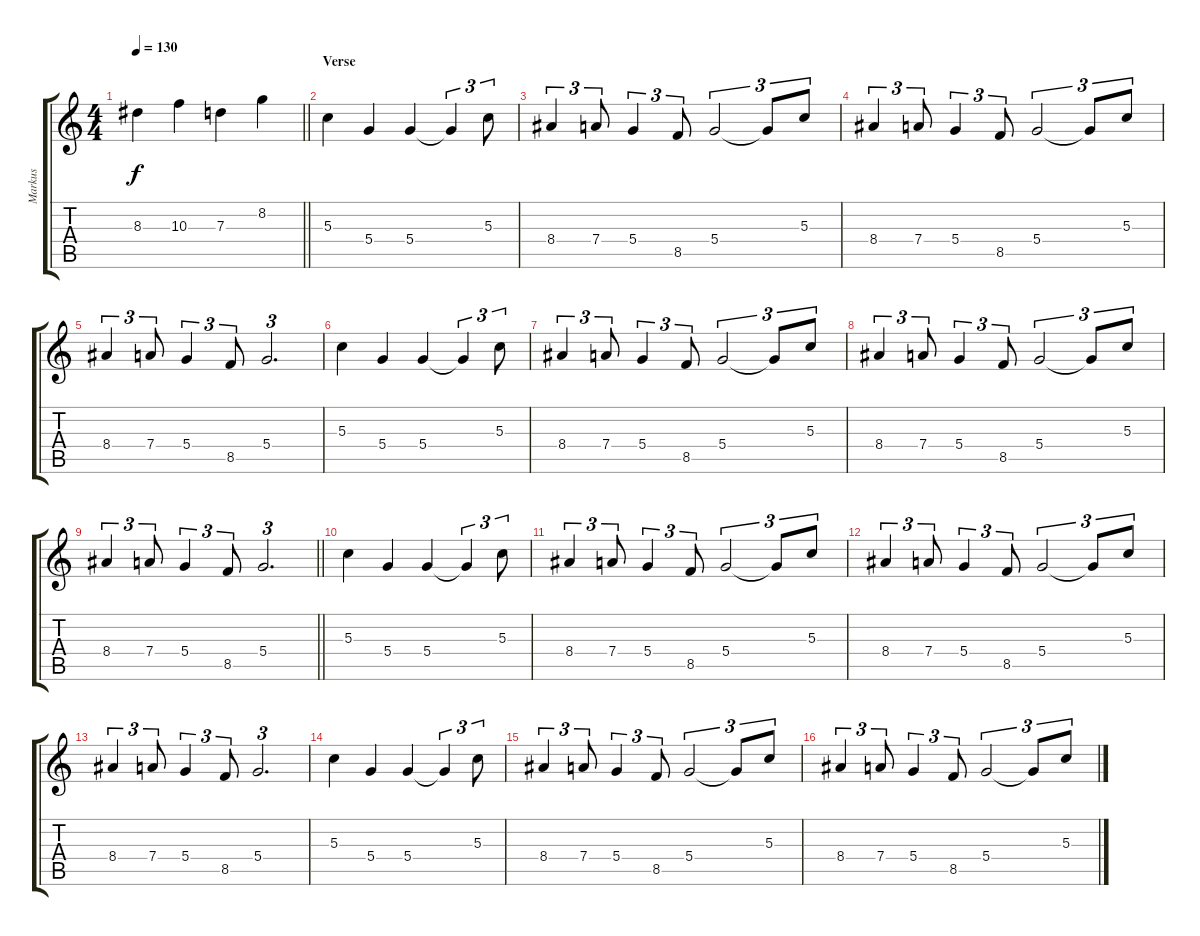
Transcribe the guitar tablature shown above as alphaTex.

\track ("Markus" "Markus") {instrument distortionguitar}
\staff {score tabs}
\tuning (E4 B3 G3 D3 A2 E2) {hide}
\ts (4 4)
\tempo 130
\clef g2
\barLineRight lightlight
\ks c
8.3.4{dy f} 10.3.4 7.3.4 8.2.4 |
\section ("" "Verse")
5.3.4 5.4.4 5.4.4 5.4{t}.4{tu (3 2)} 5.3.8{tu (3 2)} |
8.4.4{tu (3 2)} 7.4.8{tu (3 2)} 5.4.4{tu (3 2)} 8.5.8{tu (3 2)} 5.4.2{tu (3 2)} 5.4{t}.8{tu (3 2)} 5.3.8{tu (3 2)} |
8.4.4{tu (3 2)} 7.4.8{tu (3 2)} 5.4.4{tu (3 2)} 8.5.8{tu (3 2)} 5.4.2{tu (3 2)} 5.4{t}.8{tu (3 2)} 5.3.8{tu (3 2)} |
8.4.4{tu (3 2)} 7.4.8{tu (3 2)} 5.4.4{tu (3 2)} 8.5.8{tu (3 2)} 5.4.2{d tu (3 2)} |
5.3.4 5.4.4 5.4.4 5.4{t}.4{tu (3 2)} 5.3.8{tu (3 2)} |
8.4.4{tu (3 2)} 7.4.8{tu (3 2)} 5.4.4{tu (3 2)} 8.5.8{tu (3 2)} 5.4.2{tu (3 2)} 5.4{t}.8{tu (3 2)} 5.3.8{tu (3 2)} |
8.4.4{tu (3 2)} 7.4.8{tu (3 2)} 5.4.4{tu (3 2)} 8.5.8{tu (3 2)} 5.4.2{tu (3 2)} 5.4{t}.8{tu (3 2)} 5.3.8{tu (3 2)} |
\barLineRight lightlight
8.4.4{tu (3 2)} 7.4.8{tu (3 2)} 5.4.4{tu (3 2)} 8.5.8{tu (3 2)} 5.4.2{d tu (3 2)} |
\section ("" "")
5.3.4 5.4.4 5.4.4 5.4{t}.4{tu (3 2)} 5.3.8{tu (3 2)} |
8.4.4{tu (3 2)} 7.4.8{tu (3 2)} 5.4.4{tu (3 2)} 8.5.8{tu (3 2)} 5.4.2{tu (3 2)} 5.4{t}.8{tu (3 2)} 5.3.8{tu (3 2)} |
8.4.4{tu (3 2)} 7.4.8{tu (3 2)} 5.4.4{tu (3 2)} 8.5.8{tu (3 2)} 5.4.2{tu (3 2)} 5.4{t}.8{tu (3 2)} 5.3.8{tu (3 2)} |
8.4.4{tu (3 2)} 7.4.8{tu (3 2)} 5.4.4{tu (3 2)} 8.5.8{tu (3 2)} 5.4.2{d tu (3 2)} |
5.3.4 5.4.4 5.4.4 5.4{t}.4{tu (3 2)} 5.3.8{tu (3 2)} |
8.4.4{tu (3 2)} 7.4.8{tu (3 2)} 5.4.4{tu (3 2)} 8.5.8{tu (3 2)} 5.4.2{tu (3 2)} 5.4{t}.8{tu (3 2)} 5.3.8{tu (3 2)} |
8.4.4{tu (3 2)} 7.4.8{tu (3 2)} 5.4.4{tu (3 2)} 8.5.8{tu (3 2)} 5.4.2{tu (3 2)} 5.4{t}.8{tu (3 2)} 5.3.8{tu (3 2)}
